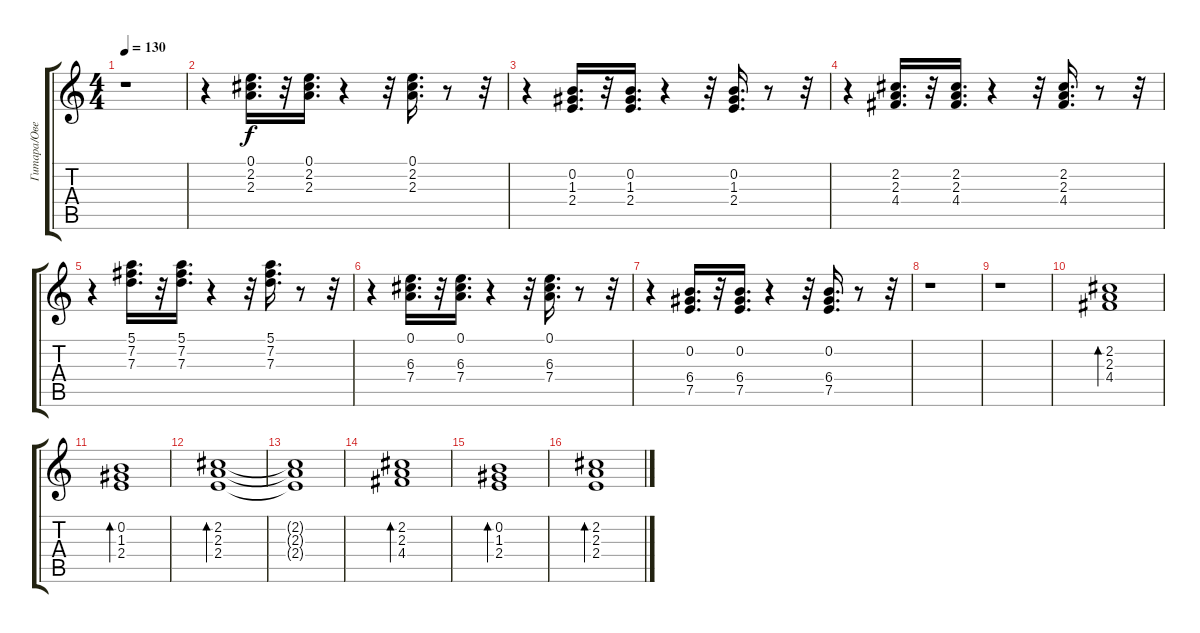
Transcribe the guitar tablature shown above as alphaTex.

\track ("Гитара/Овердрайв" "Гитара/Ове") {instrument acousticguitarnylon}
\staff {score tabs}
\tuning (E4 B3 G3 D3 A2 E2) {hide}
\ts (4 4)
\tempo 130
\clef g2
\ks c
r.1{dy f} |
r.4 (0.1 2.2 2.3).16{d} r.32 (0.1 2.2 2.3).16{d} r.4 r.32 (0.1 2.2 2.3).16{d} r.8 r.32 |
r.4 (0.2 1.3 2.4).16{d} r.32 (0.2 1.3 2.4).16{d} r.4 r.32 (0.2 1.3 2.4).16{d} r.8 r.32 |
r.4 (2.2 2.3 4.4).16{d} r.32 (2.2 2.3 4.4).16{d} r.4 r.32 (2.2 2.3 4.4).16{d} r.8 r.32 |
r.4 (5.1 7.2 7.3).16{d} r.32 (5.1 7.2 7.3).16{d} r.4 r.32 (5.1 7.2 7.3).16{d} r.8 r.32 |
r.4 (0.1 6.3 7.4).16{d} r.32 (0.1 6.3 7.4).16{d} r.4 r.32 (0.1 6.3 7.4).16{d} r.8 r.32 |
r.4 (0.2 6.4 7.5).16{d} r.32 (0.2 6.4 7.5).16{d} r.4 r.32 (0.2 6.4 7.5).16{d} r.8 r.32 |
r.1 |
r.1 |
(2.2 2.3 4.4).1{bd 240} |
(0.2 1.3 2.4).1{bd 240} |
(2.2 2.3 2.4).1{bd 240} |
(2.2{t} 2.3{t} 2.4{t}).1 |
(2.2 2.3 4.4).1{bd 240} |
(0.2 1.3 2.4).1{bd 240} |
(2.2 2.3 2.4).1{bd 240}
